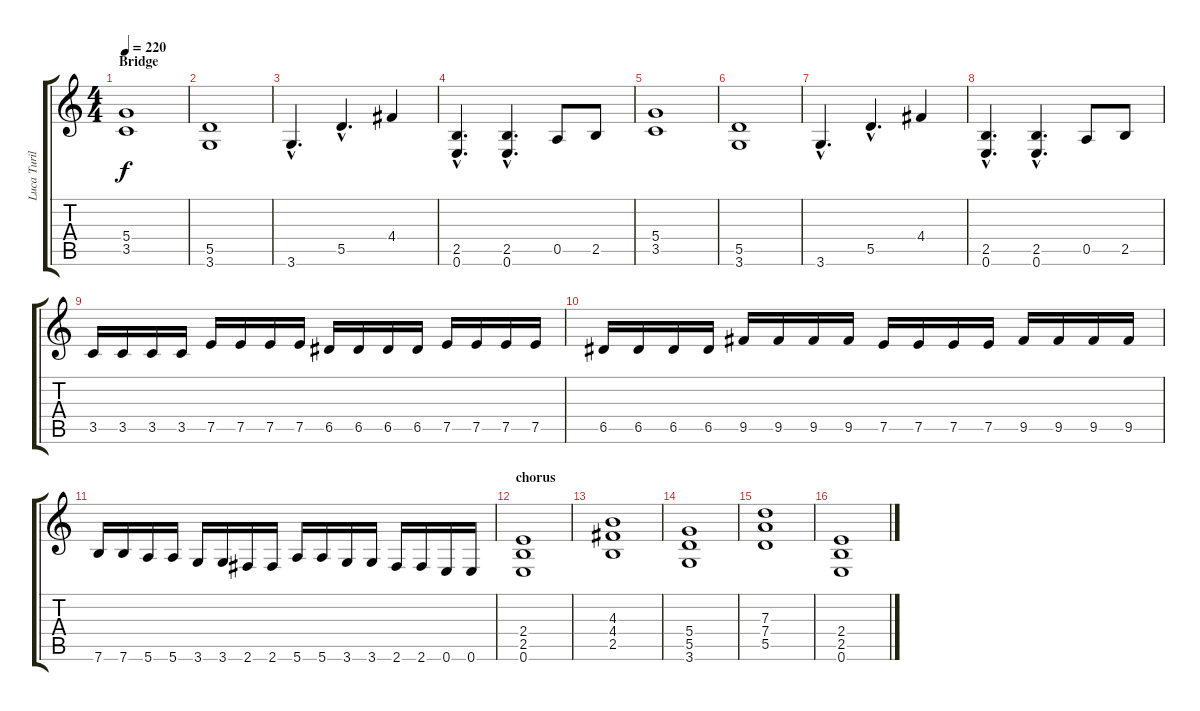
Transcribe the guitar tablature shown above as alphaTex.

\track ("Luca Turilli" "Luca Turil") {instrument overdrivenguitar}
\staff {score tabs}
\tuning (E4 B3 G3 D3 A2 E2) {hide}
\ts (4 4)
\section ("" "Bridge")
\tempo 220
\clef g2
\ks c
(5.4 3.5).1{dy f} |
(5.5 3.6).1 |
3.6{hac}.4{d} 5.5{hac}.4{d} 4.4.4 |
(2.5{hac} 0.6{hac}).4{d} (2.5{hac} 0.6{hac}).4{d} 0.5.8 2.5.8 |
(5.4 3.5).1 |
(5.5 3.6).1 |
3.6{hac}.4{d} 5.5{hac}.4{d} 4.4.4 |
(2.5{hac} 0.6{hac}).4{d} (2.5{hac} 0.6{hac}).4{d} 0.5.8 2.5.8 |
3.5.16 3.5.16 3.5.16 3.5.16 7.5.16 7.5.16 7.5.16 7.5.16 6.5.16 6.5.16 6.5.16 6.5.16 7.5.16 7.5.16 7.5.16 7.5.16 |
6.5.16 6.5.16 6.5.16 6.5.16 9.5.16 9.5.16 9.5.16 9.5.16 7.5.16 7.5.16 7.5.16 7.5.16 9.5.16 9.5.16 9.5.16 9.5.16 |
7.6.16 7.6.16 5.6.16 5.6.16 3.6.16 3.6.16 2.6.16 2.6.16 5.6.16 5.6.16 3.6.16 3.6.16 2.6.16 2.6.16 0.6.16 0.6.16 |
\section ("" "chorus")
(2.4 2.5 0.6).1 |
(4.3 4.4 2.5).1 |
(5.4 5.5 3.6).1 |
(7.3 7.4 5.5).1 |
(2.4 2.5 0.6).1
